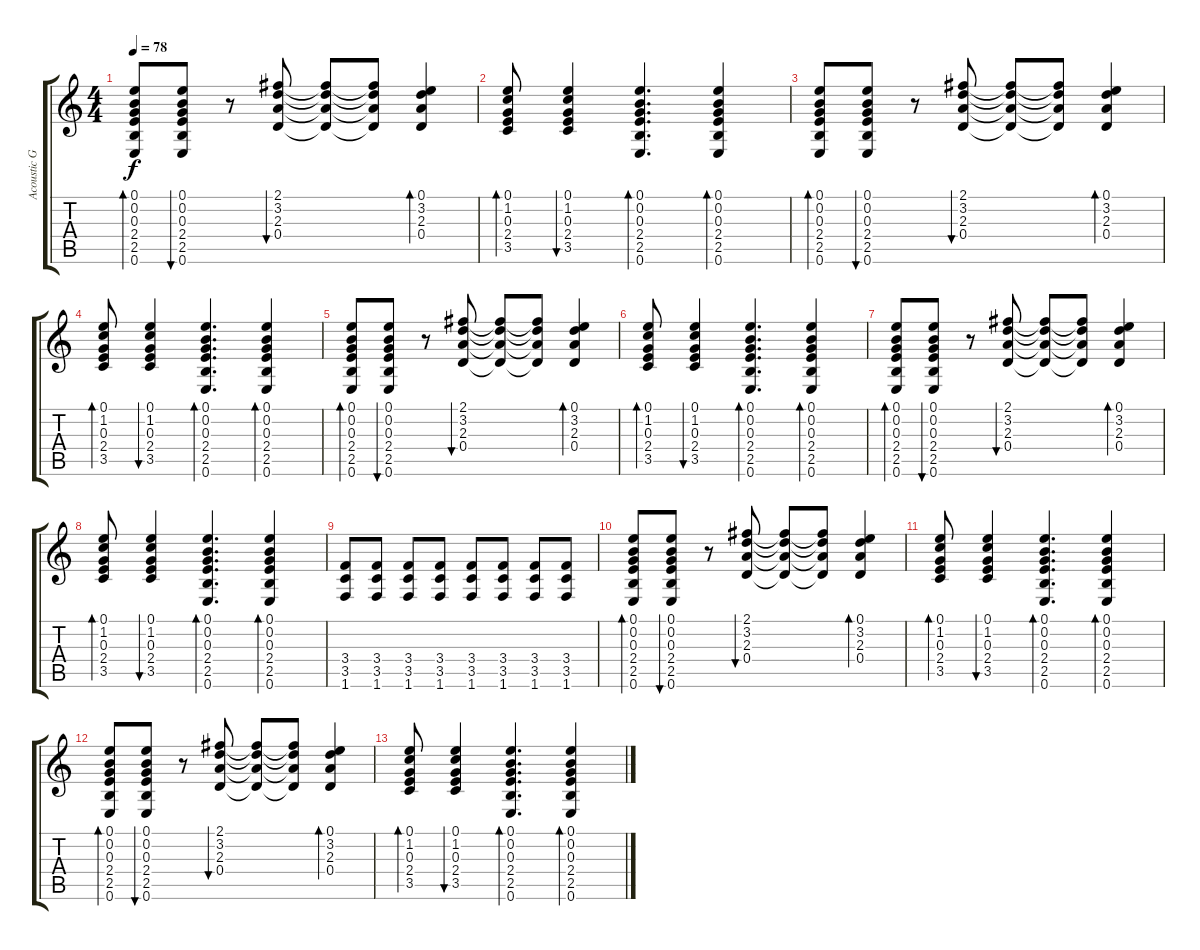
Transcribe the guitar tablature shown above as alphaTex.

\track ("Acoustic Gitar" "Acoustic G") {instrument acousticguitarsteel}
\staff {score tabs}
\tuning (E4 B3 G3 D3 A2 E2) {hide}
\ts (4 4)
\tempo 78
\clef g2
\ks c
(0.1 0.2 0.3 2.4 2.5 0.6).8{bd 30 dy f} (0.1 0.2 0.3 2.4 2.5 0.6).8{bu 60} r.8 (2.1 3.2 2.3 0.4).8{bu 30} (2.1{t} 3.2{t} 2.3{t} 0.4{t}).8 (2.1{t} 3.2{t} 2.3{t} 0.4{t}).8 (0.1 3.2 2.3 0.4).4{bd 30} |
(0.1 1.2 0.3 2.4 3.5).8{bd 30} (0.1 1.2 0.3 2.4 3.5).4{bu 30} (0.1 0.2 0.3 2.4 2.5 0.6).4{d bd 30} (0.1 0.2 0.3 2.4 2.5 0.6).4{bd 30} |
(0.1 0.2 0.3 2.4 2.5 0.6).8{bd 30} (0.1 0.2 0.3 2.4 2.5 0.6).8{bu 60} r.8 (2.1 3.2 2.3 0.4).8{bu 30} (2.1{t} 3.2{t} 2.3{t} 0.4{t}).8 (2.1{t} 3.2{t} 2.3{t} 0.4{t}).8 (0.1 3.2 2.3 0.4).4{bd 30} |
(0.1 1.2 0.3 2.4 3.5).8{bd 30} (0.1 1.2 0.3 2.4 3.5).4{bu 30} (0.1 0.2 0.3 2.4 2.5 0.6).4{d bd 30} (0.1 0.2 0.3 2.4 2.5 0.6).4{bd 30} |
(0.1 0.2 0.3 2.4 2.5 0.6).8{bd 30} (0.1 0.2 0.3 2.4 2.5 0.6).8{bu 60} r.8 (2.1 3.2 2.3 0.4).8{bu 30} (2.1{t} 3.2{t} 2.3{t} 0.4{t}).8 (2.1{t} 3.2{t} 2.3{t} 0.4{t}).8 (0.1 3.2 2.3 0.4).4{bd 30} |
(0.1 1.2 0.3 2.4 3.5).8{bd 30} (0.1 1.2 0.3 2.4 3.5).4{bu 30} (0.1 0.2 0.3 2.4 2.5 0.6).4{d bd 30} (0.1 0.2 0.3 2.4 2.5 0.6).4{bd 30} |
(0.1 0.2 0.3 2.4 2.5 0.6).8{bd 30} (0.1 0.2 0.3 2.4 2.5 0.6).8{bu 60} r.8 (2.1 3.2 2.3 0.4).8{bu 30} (2.1{t} 3.2{t} 2.3{t} 0.4{t}).8 (2.1{t} 3.2{t} 2.3{t} 0.4{t}).8 (0.1 3.2 2.3 0.4).4{bd 30} |
(0.1 1.2 0.3 2.4 3.5).8{bd 30} (0.1 1.2 0.3 2.4 3.5).4{bu 30} (0.1 0.2 0.3 2.4 2.5 0.6).4{d bd 30} (0.1 0.2 0.3 2.4 2.5 0.6).4{bd 30} |
(3.4 3.5 1.6).8 (3.4 3.5 1.6).8 (3.4 3.5 1.6).8 (3.4 3.5 1.6).8 (3.4 3.5 1.6).8 (3.4 3.5 1.6).8 (3.4 3.5 1.6).8 (3.4 3.5 1.6).8 |
(0.1 0.2 0.3 2.4 2.5 0.6).8{bd 30} (0.1 0.2 0.3 2.4 2.5 0.6).8{bu 60} r.8 (2.1 3.2 2.3 0.4).8{bu 30} (2.1{t} 3.2{t} 2.3{t} 0.4{t}).8 (2.1{t} 3.2{t} 2.3{t} 0.4{t}).8 (0.1 3.2 2.3 0.4).4{bd 30} |
(0.1 1.2 0.3 2.4 3.5).8{bd 30} (0.1 1.2 0.3 2.4 3.5).4{bu 30} (0.1 0.2 0.3 2.4 2.5 0.6).4{d bd 30} (0.1 0.2 0.3 2.4 2.5 0.6).4{bd 30} |
(0.1 0.2 0.3 2.4 2.5 0.6).8{bd 30} (0.1 0.2 0.3 2.4 2.5 0.6).8{bu 60} r.8 (2.1 3.2 2.3 0.4).8{bu 30} (2.1{t} 3.2{t} 2.3{t} 0.4{t}).8 (2.1{t} 3.2{t} 2.3{t} 0.4{t}).8 (0.1 3.2 2.3 0.4).4{bd 30} |
(0.1 1.2 0.3 2.4 3.5).8{bd 30} (0.1 1.2 0.3 2.4 3.5).4{bu 30} (0.1 0.2 0.3 2.4 2.5 0.6).4{d bd 30} (0.1 0.2 0.3 2.4 2.5 0.6).4{bd 30}
